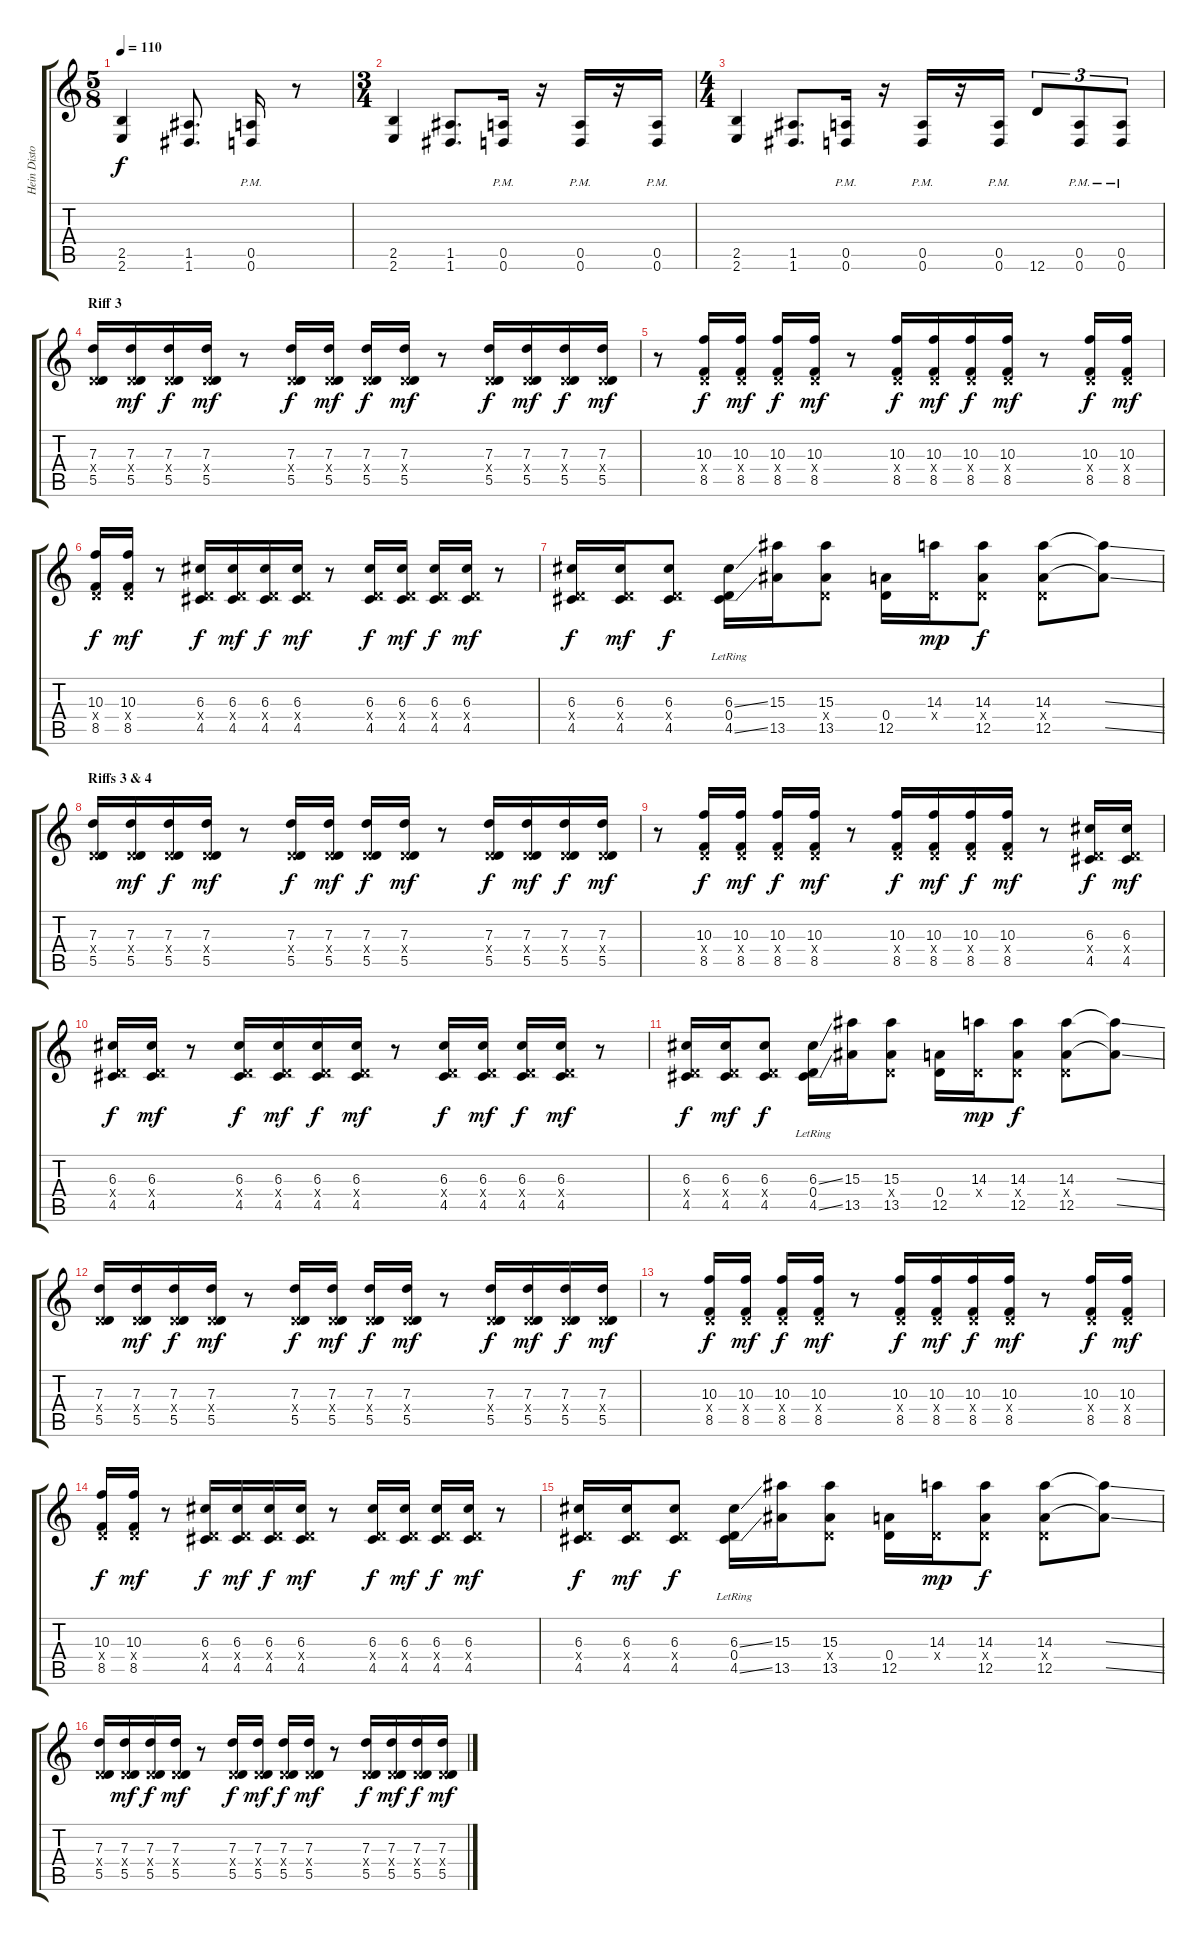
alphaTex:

\track ("Hein Distortion 2" "Hein Disto") {instrument distortionguitar}
\staff {score tabs}
\tuning (E4 B3 G3 D3 A2 D2) {hide}
\ts (5 8)
\tempo 110
\clef g2
\ks c
(2.5 2.6).4{dy f} (1.5 1.6).8{d} (0.5{pm} 0.6{pm}).16 r.8 |
\ts (3 4)
(2.5 2.6).4 (1.5 1.6).8{d} (0.5{pm} 0.6{pm}).16 r.16 (0.5{pm} 0.6{pm}).16 r.16 (0.5{pm} 0.6{pm}).16 |
\ts (4 4)
(2.5 2.6).4 (1.5 1.6).8{d} (0.5{pm} 0.6{pm}).16 r.16 (0.5{pm} 0.6{pm}).16 r.16 (0.5{pm} 0.6{pm}).16 12.6.8{tu (3 2)} (0.5{pm} 0.6{pm}).8{tu (3 2)} (0.5{pm} 0.6{pm}).8{tu (3 2)} |
\section ("" "Riff 3")
(7.3 0.4{x} 5.5).16 (7.3 0.4{x} 5.5).16{dy mf} (7.3 0.4{x} 5.5).16{dy f} (7.3 0.4{x} 5.5).16{dy mf} r.8 (7.3 0.4{x} 5.5).16{dy f} (7.3 0.4{x} 5.5).16{dy mf} (7.3 0.4{x} 5.5).16{dy f} (7.3 0.4{x} 5.5).16{dy mf} r.8 (7.3 0.4{x} 5.5).16{dy f} (7.3 0.4{x} 5.5).16{dy mf} (7.3 0.4{x} 5.5).16{dy f} (7.3 0.4{x} 5.5).16{dy mf} |
r.8 (10.3 0.4{x} 8.5).16{dy f} (10.3 0.4{x} 8.5).16{dy mf} (10.3 0.4{x} 8.5).16{dy f} (10.3 0.4{x} 8.5).16{dy mf} r.8 (10.3 0.4{x} 8.5).16{dy f} (10.3 0.4{x} 8.5).16{dy mf} (10.3 0.4{x} 8.5).16{dy f} (10.3 0.4{x} 8.5).16{dy mf} r.8 (10.3 0.4{x} 8.5).16{dy f} (10.3 0.4{x} 8.5).16{dy mf} |
(10.3 0.4{x} 8.5).16{dy f} (10.3 0.4{x} 8.5).16{dy mf} r.8 (6.3 0.4{x} 4.5).16{dy f} (6.3 0.4{x} 4.5).16{dy mf} (6.3 0.4{x} 4.5).16{dy f} (6.3 0.4{x} 4.5).16{dy mf} r.8 (6.3 0.4{x} 4.5).16{dy f} (6.3 0.4{x} 4.5).16{dy mf} (6.3 0.4{x} 4.5).16{dy f} (6.3 0.4{x} 4.5).16{dy mf} r.8 |
(6.3 0.4{x} 4.5).16{dy f} (6.3 0.4{x} 4.5).16{dy mf} (6.3 0.4{x} 4.5).8{dy f} (6.3{ss} 0.4{lr} 4.5{ss}).16 (15.3 13.5).16 (15.3 0.4{x} 13.5).8 (0.4 12.5).16 (14.3 0.4{x}).16{dy mp} (14.3 0.4{x} 12.5).8{dy f} (14.3 0.4{x} 12.5).8 (14.3{ss t} 12.5{ss t}).8 |
\section ("" "Riffs 3 & 4")
(7.3 0.4{x} 5.5).16 (7.3 0.4{x} 5.5).16{dy mf} (7.3 0.4{x} 5.5).16{dy f} (7.3 0.4{x} 5.5).16{dy mf} r.8 (7.3 0.4{x} 5.5).16{dy f} (7.3 0.4{x} 5.5).16{dy mf} (7.3 0.4{x} 5.5).16{dy f} (7.3 0.4{x} 5.5).16{dy mf} r.8 (7.3 0.4{x} 5.5).16{dy f} (7.3 0.4{x} 5.5).16{dy mf} (7.3 0.4{x} 5.5).16{dy f} (7.3 0.4{x} 5.5).16{dy mf} |
r.8 (10.3 0.4{x} 8.5).16{dy f} (10.3 0.4{x} 8.5).16{dy mf} (10.3 0.4{x} 8.5).16{dy f} (10.3 0.4{x} 8.5).16{dy mf} r.8 (10.3 0.4{x} 8.5).16{dy f} (10.3 0.4{x} 8.5).16{dy mf} (10.3 0.4{x} 8.5).16{dy f} (10.3 0.4{x} 8.5).16{dy mf} r.8 (6.3 0.4{x} 4.5).16{dy f} (6.3 0.4{x} 4.5).16{dy mf} |
(6.3 0.4{x} 4.5).16{dy f} (6.3 0.4{x} 4.5).16{dy mf} r.8 (6.3 0.4{x} 4.5).16{dy f} (6.3 0.4{x} 4.5).16{dy mf} (6.3 0.4{x} 4.5).16{dy f} (6.3 0.4{x} 4.5).16{dy mf} r.8 (6.3 0.4{x} 4.5).16{dy f} (6.3 0.4{x} 4.5).16{dy mf} (6.3 0.4{x} 4.5).16{dy f} (6.3 0.4{x} 4.5).16{dy mf} r.8 |
(6.3 0.4{x} 4.5).16{dy f} (6.3 0.4{x} 4.5).16{dy mf} (6.3 0.4{x} 4.5).8{dy f} (6.3{ss} 0.4{lr} 4.5{ss}).16 (15.3 13.5).16 (15.3 0.4{x} 13.5).8 (0.4 12.5).16 (14.3 0.4{x}).16{dy mp} (14.3 0.4{x} 12.5).8{dy f} (14.3 0.4{x} 12.5).8 (14.3{ss t} 12.5{ss t}).8 |
(7.3 0.4{x} 5.5).16 (7.3 0.4{x} 5.5).16{dy mf} (7.3 0.4{x} 5.5).16{dy f} (7.3 0.4{x} 5.5).16{dy mf} r.8 (7.3 0.4{x} 5.5).16{dy f} (7.3 0.4{x} 5.5).16{dy mf} (7.3 0.4{x} 5.5).16{dy f} (7.3 0.4{x} 5.5).16{dy mf} r.8 (7.3 0.4{x} 5.5).16{dy f} (7.3 0.4{x} 5.5).16{dy mf} (7.3 0.4{x} 5.5).16{dy f} (7.3 0.4{x} 5.5).16{dy mf} |
r.8 (10.3 0.4{x} 8.5).16{dy f} (10.3 0.4{x} 8.5).16{dy mf} (10.3 0.4{x} 8.5).16{dy f} (10.3 0.4{x} 8.5).16{dy mf} r.8 (10.3 0.4{x} 8.5).16{dy f} (10.3 0.4{x} 8.5).16{dy mf} (10.3 0.4{x} 8.5).16{dy f} (10.3 0.4{x} 8.5).16{dy mf} r.8 (10.3 0.4{x} 8.5).16{dy f} (10.3 0.4{x} 8.5).16{dy mf} |
(10.3 0.4{x} 8.5).16{dy f} (10.3 0.4{x} 8.5).16{dy mf} r.8 (6.3 0.4{x} 4.5).16{dy f} (6.3 0.4{x} 4.5).16{dy mf} (6.3 0.4{x} 4.5).16{dy f} (6.3 0.4{x} 4.5).16{dy mf} r.8 (6.3 0.4{x} 4.5).16{dy f} (6.3 0.4{x} 4.5).16{dy mf} (6.3 0.4{x} 4.5).16{dy f} (6.3 0.4{x} 4.5).16{dy mf} r.8 |
(6.3 0.4{x} 4.5).16{dy f} (6.3 0.4{x} 4.5).16{dy mf} (6.3 0.4{x} 4.5).8{dy f} (6.3{ss} 0.4{lr} 4.5{ss}).16 (15.3 13.5).16 (15.3 0.4{x} 13.5).8 (0.4 12.5).16 (14.3 0.4{x}).16{dy mp} (14.3 0.4{x} 12.5).8{dy f} (14.3 0.4{x} 12.5).8 (14.3{ss t} 12.5{ss t}).8 |
(7.3 0.4{x} 5.5).16 (7.3 0.4{x} 5.5).16{dy mf} (7.3 0.4{x} 5.5).16{dy f} (7.3 0.4{x} 5.5).16{dy mf} r.8 (7.3 0.4{x} 5.5).16{dy f} (7.3 0.4{x} 5.5).16{dy mf} (7.3 0.4{x} 5.5).16{dy f} (7.3 0.4{x} 5.5).16{dy mf} r.8 (7.3 0.4{x} 5.5).16{dy f} (7.3 0.4{x} 5.5).16{dy mf} (7.3 0.4{x} 5.5).16{dy f} (7.3 0.4{x} 5.5).16{dy mf}
